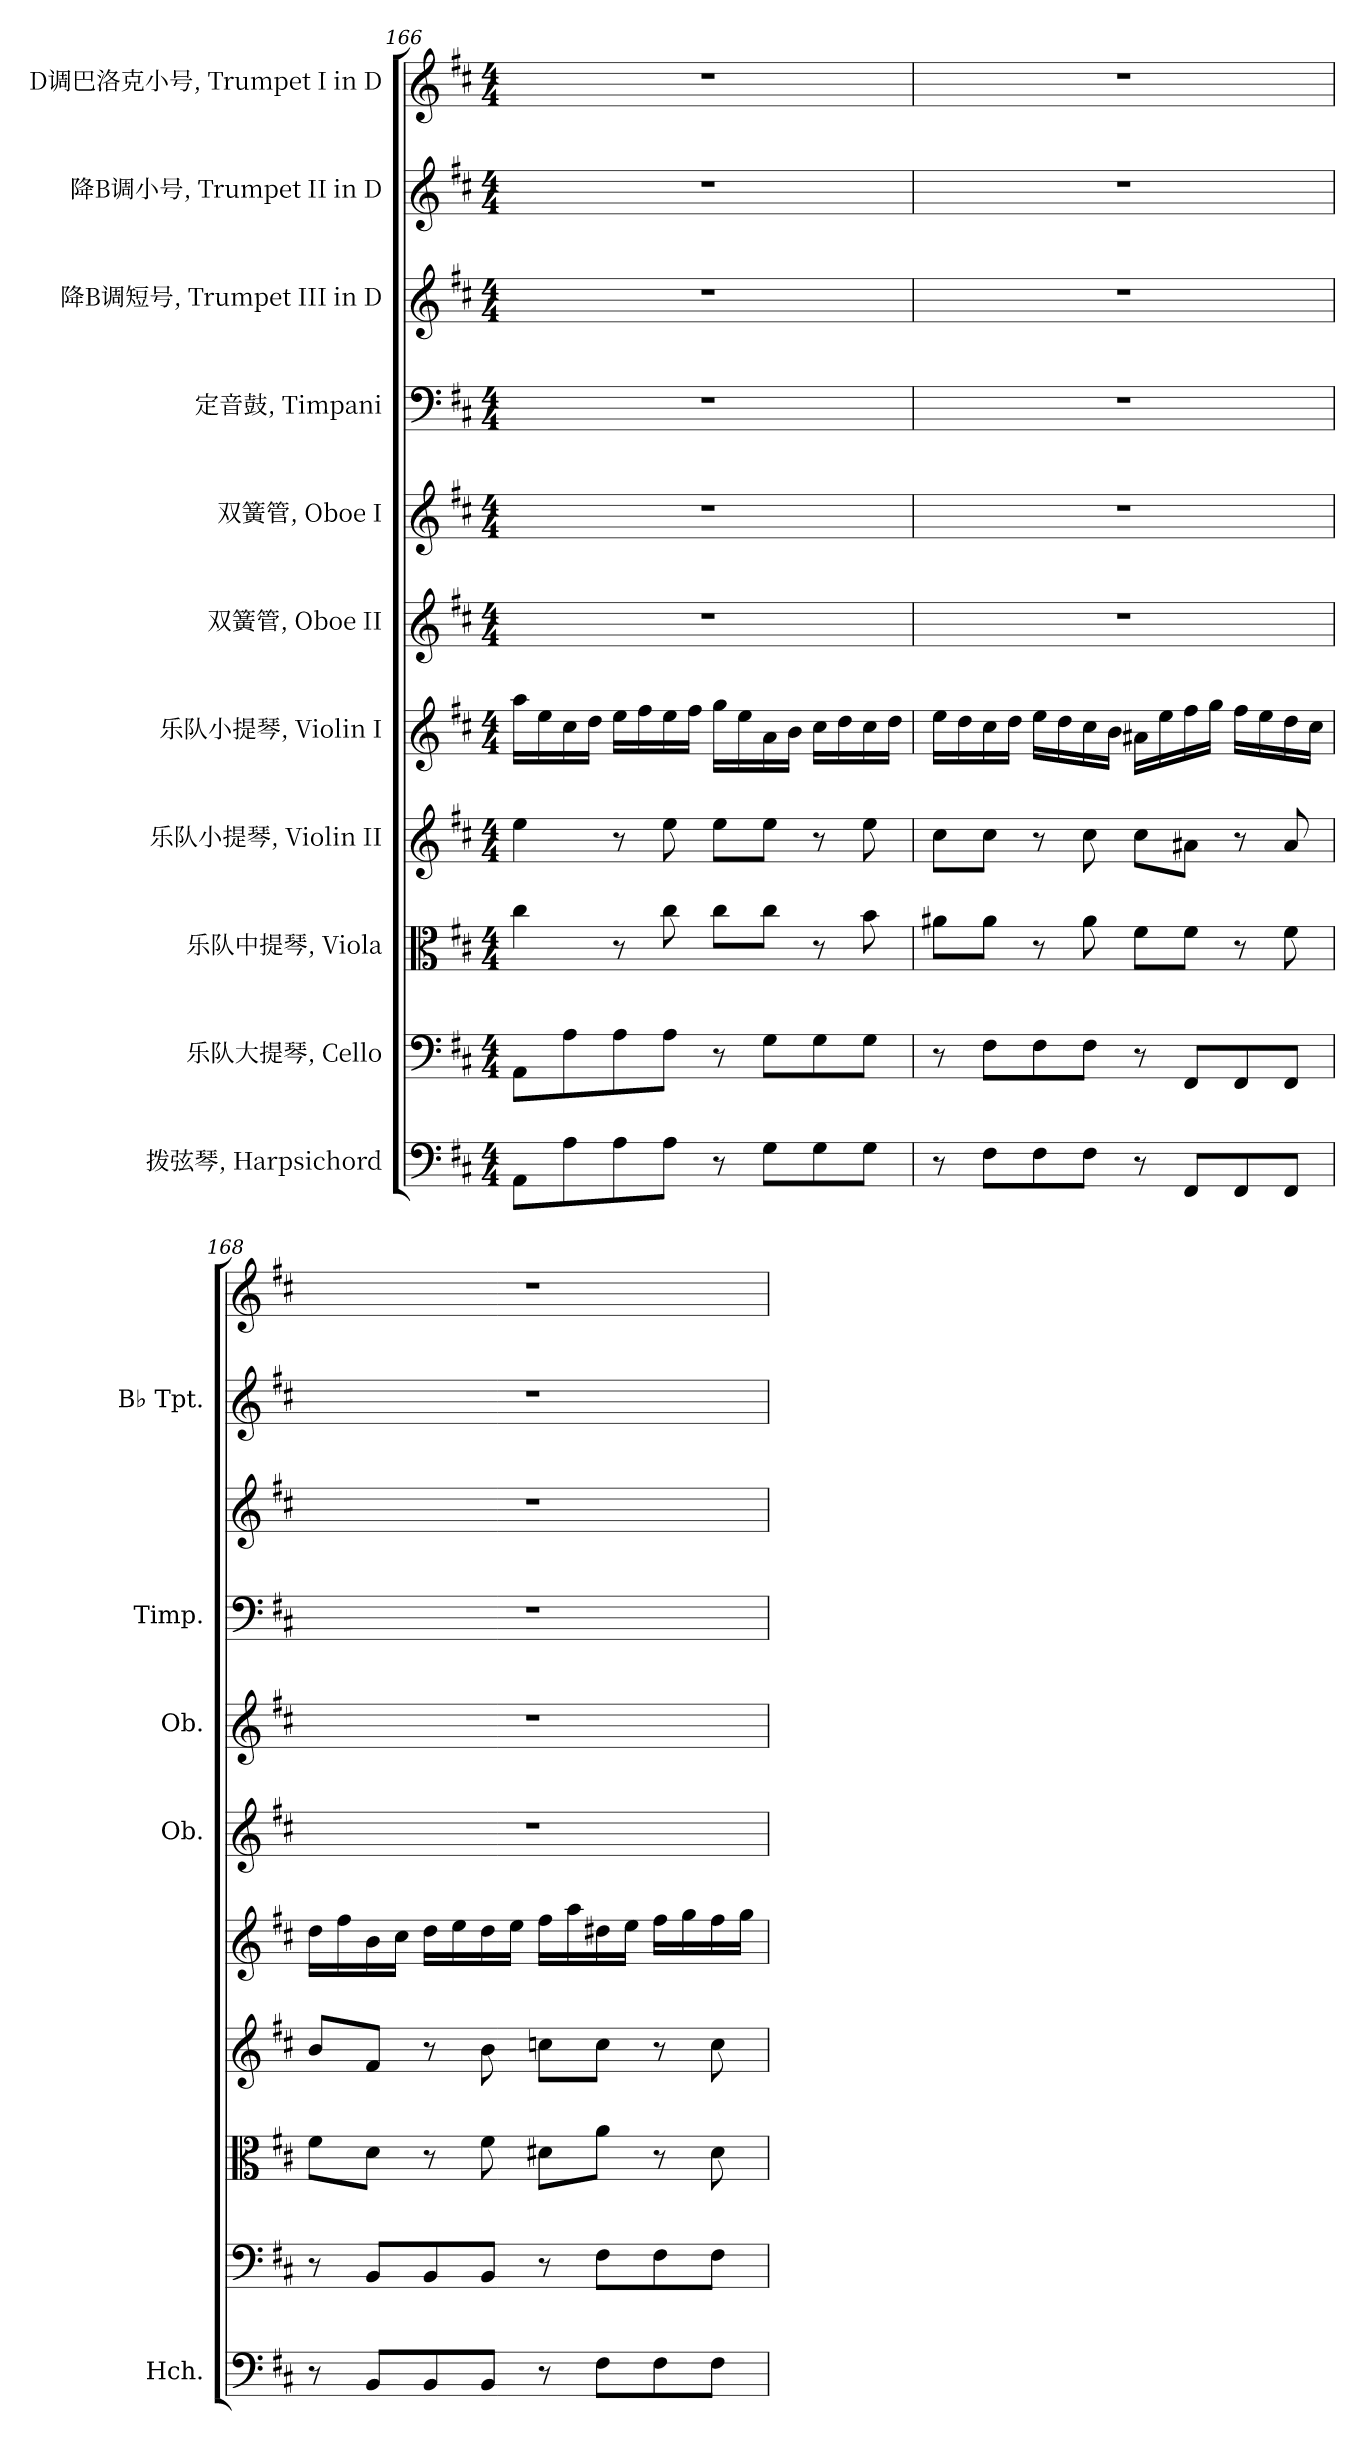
**kern	**kern	**kern	**kern	**kern	**kern	**kern	**kern	**kern	**kern	**kern
*part11	*part10	*part9	*part8	*part7	*part6	*part5	*part4	*part3	*part2	*part1
*staff11	*staff10	*staff9	*staff8	*staff7	*staff6	*staff5	*staff4	*staff3	*staff2	*staff1
*I"拨弦琴, Harpsichord	*I"乐队大提琴, Cello	*I"乐队中提琴, Viola	*I"乐队小提琴, Violin II	*I"乐队小提琴, Violin I	*I"双簧管, Oboe II	*I"双簧管, Oboe I	*I"定音鼓, Timpani	*I"降B调短号, Trumpet III in D	*I"降B调小号, Trumpet II in D	*I"D调巴洛克小号, Trumpet I in D
*I'Hch.	*	*	*	*	*I'Ob.	*I'Ob.	*I'Timp.	*	*I'B♭ Tpt.	*
*clefF4	*clefF4	*clefC3	*clefG2	*clefG2	*clefG2	*clefG2	*clefF4	*clefG2	*clefG2	*clefG2
*	*	*	*	*	*	*	*	*ITrd1c2	*ITrd1c2	*ITrd-1c-2
*k[f#c#]	*k[f#c#]	*k[f#c#]	*k[f#c#]	*k[f#c#]	*k[f#c#]	*k[f#c#]	*k[f#c#]	*k[]	*k[]	*k[f#c#g#d#]
*M4/4	*M4/4	*M4/4	*M4/4	*M4/4	*M4/4	*M4/4	*M4/4	*M4/4	*M4/4	*M4/4
=166	=166	=166	=166	=166	=166	=166	=166	=166	=166	=166
8AA\L	8AA\L	4cc#\	4ee\	16aa\LL	1r	1r	1r	1r	1r	1r
.	.	.	.	16ee\	.	.	.	.	.	.
8A\	8A\	.	.	16cc#\	.	.	.	.	.	.
.	.	.	.	16dd\JJ	.	.	.	.	.	.
8A\	8A\	8r	8r	16ee\LL	.	.	.	.	.	.
.	.	.	.	16ff#\	.	.	.	.	.	.
8A\J	8A\J	8cc#\	8ee\	16ee\	.	.	.	.	.	.
.	.	.	.	16ff#\JJ	.	.	.	.	.	.
8r	8r	8cc#\L	8ee\L	16gg\LL	.	.	.	.	.	.
.	.	.	.	16ee\	.	.	.	.	.	.
8G\L	8G\L	8cc#\J	8ee\J	16a\	.	.	.	.	.	.
.	.	.	.	16b\JJ	.	.	.	.	.	.
8G\	8G\	8r	8r	16cc#\LL	.	.	.	.	.	.
.	.	.	.	16dd\	.	.	.	.	.	.
8G\J	8G\J	8b\	8ee\	16cc#\	.	.	.	.	.	.
.	.	.	.	16dd\JJ	.	.	.	.	.	.
!!LO:PB:g=z
=167	=167	=167	=167	=167	=167	=167	=167	=167	=167	=167
8r	8r	8a#X\L	8cc#\L	16ee\LL	1r	1r	1r	1r	1r	1r
.	.	.	.	16dd\	.	.	.	.	.	.
8F#\L	8F#\L	8a#\J	8cc#\J	16cc#\	.	.	.	.	.	.
.	.	.	.	16dd\JJ	.	.	.	.	.	.
8F#\	8F#\	8r	8r	16ee\LL	.	.	.	.	.	.
.	.	.	.	16dd\	.	.	.	.	.	.
8F#\J	8F#\J	8a#\	8cc#\	16cc#\	.	.	.	.	.	.
.	.	.	.	16b\JJ	.	.	.	.	.	.
8r	8r	8f#\L	8cc#\L	16a#X\LL	.	.	.	.	.	.
.	.	.	.	16ee\	.	.	.	.	.	.
8FF#/L	8FF#/L	8f#\J	8a#X\J	16ff#\	.	.	.	.	.	.
.	.	.	.	16gg\JJ	.	.	.	.	.	.
8FF#/	8FF#/	8r	8r	16ff#\LL	.	.	.	.	.	.
.	.	.	.	16ee\	.	.	.	.	.	.
8FF#/J	8FF#/J	8f#\	8a#/	16dd\	.	.	.	.	.	.
.	.	.	.	16cc#\JJ	.	.	.	.	.	.
=168	=168	=168	=168	=168	=168	=168	=168	=168	=168	=168
8r	8r	8f#\L	8b/L	16dd\LL	1r	1r	1r	1r	1r	1r
.	.	.	.	16ff#\	.	.	.	.	.	.
8BB/L	8BB/L	8d\J	8f#/J	16b\	.	.	.	.	.	.
.	.	.	.	16cc#\JJ	.	.	.	.	.	.
8BB/	8BB/	8r	8r	16dd\LL	.	.	.	.	.	.
.	.	.	.	16ee\	.	.	.	.	.	.
8BB/J	8BB/J	8f#\	8b\	16dd\	.	.	.	.	.	.
.	.	.	.	16ee\JJ	.	.	.	.	.	.
8r	8r	8d#X\L	8ccn\L	16ff#\LL	.	.	.	.	.	.
.	.	.	.	16aa\	.	.	.	.	.	.
8F#\L	8F#\L	8a\J	8cc\J	16dd#X\	.	.	.	.	.	.
.	.	.	.	16ee\JJ	.	.	.	.	.	.
8F#\	8F#\	8r	8r	16ff#\LL	.	.	.	.	.	.
.	.	.	.	16gg\	.	.	.	.	.	.
8F#\J	8F#\J	8d#\	8cc\	16ff#\	.	.	.	.	.	.
.	.	.	.	16gg\JJ	.	.	.	.	.	.
=	=	=	=	=	=	=	=	=	=	=
*-	*-	*-	*-	*-	*-	*-	*-	*-	*-	*-
